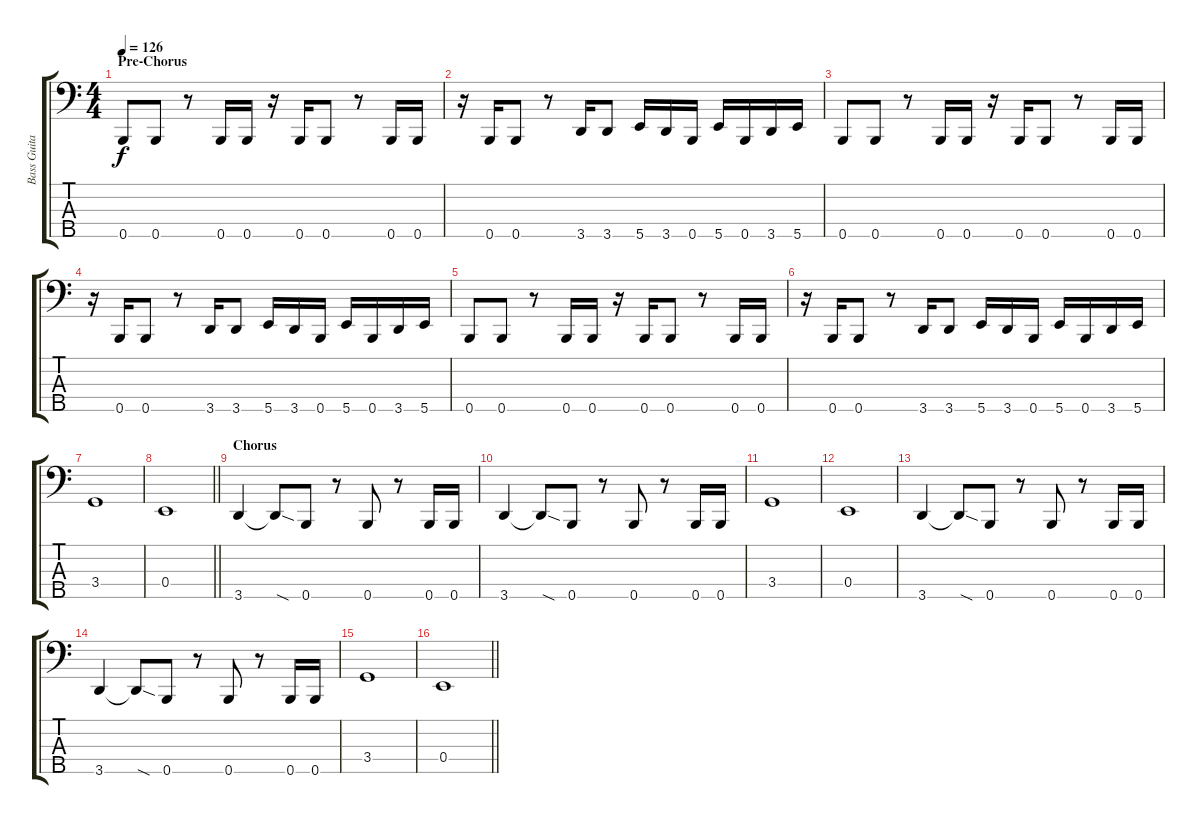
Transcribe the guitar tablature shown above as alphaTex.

\track ("Bass Guitar" "Bass Guita") {instrument electricbassfinger}
\staff {score tabs}
\tuning (G2 D2 A1 E1 B0) {hide}
\ts (4 4)
\section ("" "Pre-Chorus")
\tempo 126
\clef f4
\ks c
0.5.8{dy f} 0.5.8 r.8 0.5.16 0.5.16 r.16 0.5.16 0.5.8 r.8 0.5.16 0.5.16 |
r.16 0.5.16 0.5.8 r.8 3.5.16 3.5.8 5.5.16 3.5.16 0.5.16 5.5.16 0.5.16 3.5.16 5.5.16 |
0.5.8 0.5.8 r.8 0.5.16 0.5.16 r.16 0.5.16 0.5.8 r.8 0.5.16 0.5.16 |
r.16 0.5.16 0.5.8 r.8 3.5.16 3.5.8 5.5.16 3.5.16 0.5.16 5.5.16 0.5.16 3.5.16 5.5.16 |
0.5.8 0.5.8 r.8 0.5.16 0.5.16 r.16 0.5.16 0.5.8 r.8 0.5.16 0.5.16 |
r.16 0.5.16 0.5.8 r.8 3.5.16 3.5.8 5.5.16 3.5.16 0.5.16 5.5.16 0.5.16 3.5.16 5.5.16 |
3.4.1 |
\barLineRight lightlight
0.4.1 |
\section ("" "Chorus")
3.5.4 3.5{sod t}.8 0.5.8 r.8 0.5.8 r.8 0.5.16 0.5.16 |
3.5.4 3.5{sod t}.8 0.5.8 r.8 0.5.8 r.8 0.5.16 0.5.16 |
3.4.1 |
0.4.1 |
3.5.4 3.5{sod t}.8 0.5.8 r.8 0.5.8 r.8 0.5.16 0.5.16 |
3.5.4 3.5{sod t}.8 0.5.8 r.8 0.5.8 r.8 0.5.16 0.5.16 |
3.4.1 |
\barLineRight lightlight
0.4.1
